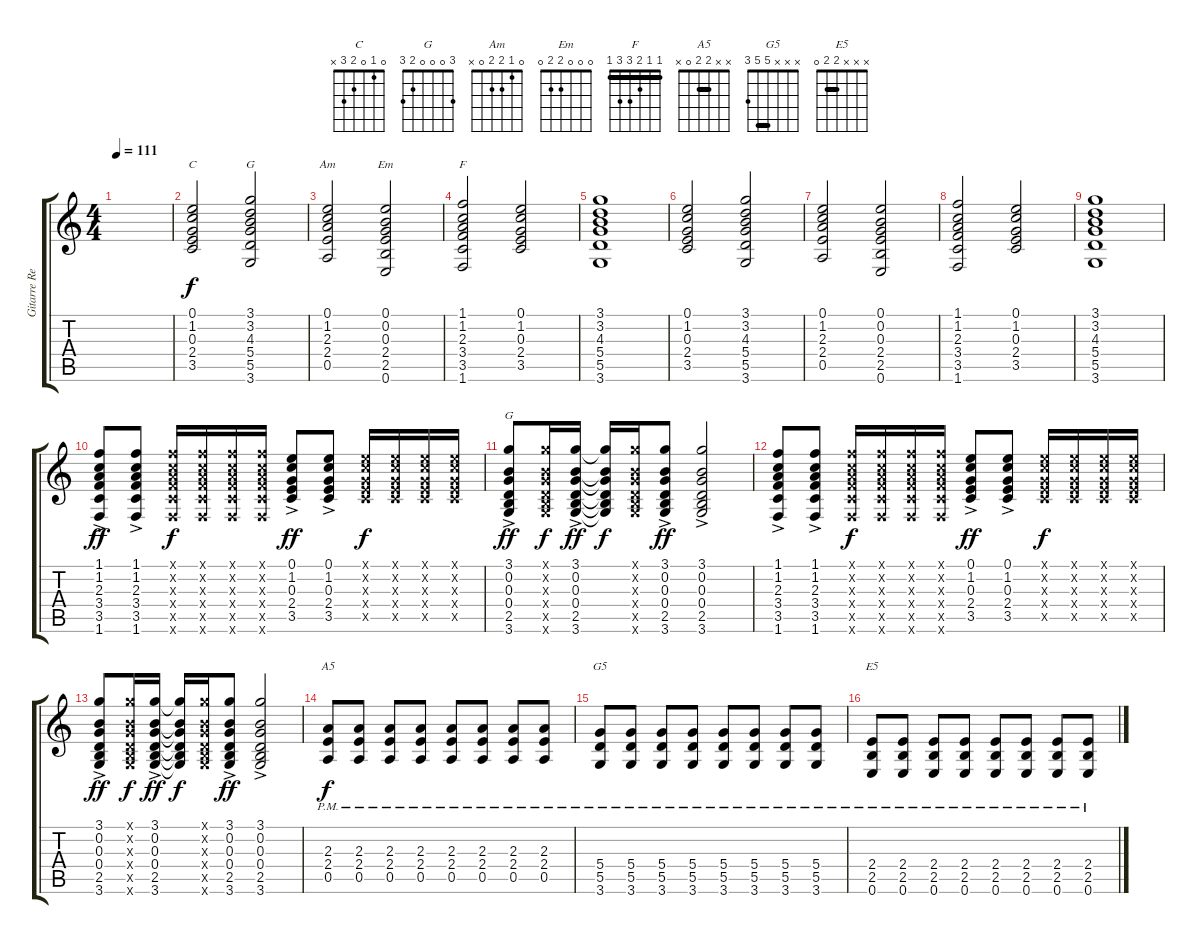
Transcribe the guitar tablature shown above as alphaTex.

\track ("Gitarre Refrain" "Gitarre Re") {solo instrument overdrivenguitar}
\staff {score tabs}
\tuning (E4 B3 G3 D3 A2 E2) {hide}
\chord ("C" 0 1 0 2 3 x)
\chord ("G" 3 3 4 5 5 3) {barre 3}
\chord ("Am" 0 1 2 2 0 x)
\chord ("Em" 0 0 0 2 2 0)
\chord ("F" 1 1 2 3 3 1) {barre 1}
\chord ("G" 3 0 0 0 2 3)
\chord ("A5" x x 2 2 0 x) {barre 2}
\chord ("G5" x x x 5 5 3) {barre 5}
\chord ("E5" x x x 2 2 0) {barre 2}
\ts (4 4)
\tempo 111
\clef g2
\ks c
|
(0.1 1.2 0.3 2.4 3.5).2{ch "C"} (3.1 3.2 4.3 5.4 5.5 3.6).2{ch "G"} |
(0.1 1.2 2.3 2.4 0.5).2{ch "Am"} (0.1 0.2 0.3 2.4 2.5 0.6).2{ch "Em"} |
(1.1 1.2 2.3 3.4 3.5 1.6).2{ch "F"} (0.1 1.2 0.3 2.4 3.5).2 |
(3.1 3.2 4.3 5.4 5.5 3.6).1 |
(0.1 1.2 0.3 2.4 3.5).2 (3.1 3.2 4.3 5.4 5.5 3.6).2 |
(0.1 1.2 2.3 2.4 0.5).2 (0.1 0.2 0.3 2.4 2.5 0.6).2 |
(1.1 1.2 2.3 3.4 3.5 1.6).2 (0.1 1.2 0.3 2.4 3.5).2 |
(3.1 3.2 4.3 5.4 5.5 3.6).1 |
(1.1{ac} 1.2{ac} 2.3{ac} 3.4{ac} 3.5{ac} 1.6{ac}).8{dy ff} (1.1{ac} 1.2{ac} 2.3{ac} 3.4{ac} 3.5{ac} 1.6{ac}).8 (1.1{x} 1.2{x} 2.3{x} 3.4{x} 3.5{x} 1.6{x}).16{dy f} (1.1{x} 1.2{x} 2.3{x} 3.4{x} 3.5{x} 1.6{x}).16 (1.1{x} 1.2{x} 2.3{x} 3.4{x} 3.5{x} 1.6{x}).16 (1.1{x} 1.2{x} 2.3{x} 3.4{x} 3.5{x} 1.6{x}).16 (0.1{ac} 1.2{ac} 0.3{ac} 2.4{ac} 3.5{ac}).8{dy ff} (0.1{ac} 1.2{ac} 0.3{ac} 2.4{ac} 3.5{ac}).8 (0.1{x} 1.2{x} 0.3{x} 2.4{x} 3.5{x}).16{dy f} (0.1{x} 1.2{x} 0.3{x} 2.4{x} 3.5{x}).16 (0.1{x} 1.2{x} 0.3{x} 2.4{x} 3.5{x}).16 (0.1{x} 1.2{x} 0.3{x} 2.4{x} 3.5{x}).16 |
(3.1{ac} 0.2{ac} 0.3{ac} 0.4{ac} 2.5{ac} 3.6{ac}).8{ch "G" dy ff} (3.1{x} 0.2{x} 0.3{x} 0.4{x} 2.5{x} 3.6{x}).16{dy f} (3.1{ac} 0.2{ac} 0.3{ac} 0.4{ac} 2.5{ac} 3.6{ac}).16{dy ff} (3.1{t} 0.2{t} 0.3{t} 0.4{t} 2.5{t} 3.6{t}).16{dy f} (3.1{x} 0.2{x} 0.3{x} 0.4{x} 2.5{x} 3.6{x}).16 (3.1{ac} 0.2{ac} 0.3{ac} 0.4{ac} 2.5{ac} 3.6{ac}).8{dy ff} (3.1{ac} 0.2{ac} 0.3{ac} 0.4{ac} 2.5{ac} 3.6{ac}).2 |
(1.1{ac} 1.2{ac} 2.3{ac} 3.4{ac} 3.5{ac} 1.6{ac}).8 (1.1{ac} 1.2{ac} 2.3{ac} 3.4{ac} 3.5{ac} 1.6{ac}).8 (1.1{x} 1.2{x} 2.3{x} 3.4{x} 3.5{x} 1.6{x}).16{dy f} (1.1{x} 1.2{x} 2.3{x} 3.4{x} 3.5{x} 1.6{x}).16 (1.1{x} 1.2{x} 2.3{x} 3.4{x} 3.5{x} 1.6{x}).16 (1.1{x} 1.2{x} 2.3{x} 3.4{x} 3.5{x} 1.6{x}).16 (0.1{ac} 1.2{ac} 0.3{ac} 2.4{ac} 3.5{ac}).8{dy ff} (0.1{ac} 1.2{ac} 0.3{ac} 2.4{ac} 3.5{ac}).8 (0.1{x} 1.2{x} 0.3{x} 2.4{x} 3.5{x}).16{dy f} (0.1{x} 1.2{x} 0.3{x} 2.4{x} 3.5{x}).16 (0.1{x} 1.2{x} 0.3{x} 2.4{x} 3.5{x}).16 (0.1{x} 1.2{x} 0.3{x} 2.4{x} 3.5{x}).16 |
(3.1{ac} 0.2{ac} 0.3{ac} 0.4{ac} 2.5{ac} 3.6{ac}).8{dy ff} (3.1{x} 0.2{x} 0.3{x} 0.4{x} 2.5{x} 3.6{x}).16{dy f} (3.1{ac} 0.2{ac} 0.3{ac} 0.4{ac} 2.5{ac} 3.6{ac}).16{dy ff} (3.1{t} 0.2{t} 0.3{t} 0.4{t} 2.5{t} 3.6{t}).16{dy f} (3.1{x} 0.2{x} 0.3{x} 0.4{x} 2.5{x} 3.6{x}).16 (3.1{ac} 0.2{ac} 0.3{ac} 0.4{ac} 2.5{ac} 3.6{ac}).8{dy ff} (3.1{ac} 0.2{ac} 0.3{ac} 0.4{ac} 2.5{ac} 3.6{ac}).2 |
(2.3{pm} 2.4{pm} 0.5{pm}).8{ch "A5" dy f} (2.3{pm} 2.4{pm} 0.5{pm}).8 (2.3{pm} 2.4{pm} 0.5{pm}).8 (2.3{pm} 2.4{pm} 0.5{pm}).8 (2.3{pm} 2.4{pm} 0.5{pm}).8 (2.3{pm} 2.4{pm} 0.5{pm}).8 (2.3{pm} 2.4{pm} 0.5{pm}).8 (2.3{pm} 2.4{pm} 0.5{pm}).8 |
(5.4{pm} 5.5{pm} 3.6{pm}).8{ch "G5"} (5.4{pm} 5.5{pm} 3.6{pm}).8 (5.4{pm} 5.5{pm} 3.6{pm}).8 (5.4{pm} 5.5{pm} 3.6{pm}).8 (5.4{pm} 5.5{pm} 3.6{pm}).8 (5.4{pm} 5.5{pm} 3.6{pm}).8 (5.4{pm} 5.5{pm} 3.6{pm}).8 (5.4{pm} 5.5{pm} 3.6{pm}).8 |
(2.4{pm} 2.5{pm} 0.6{pm}).8{ch "E5"} (2.4{pm} 2.5{pm} 0.6{pm}).8 (2.4{pm} 2.5{pm} 0.6{pm}).8 (2.4{pm} 2.5{pm} 0.6{pm}).8 (2.4{pm} 2.5{pm} 0.6{pm}).8 (2.4{pm} 2.5{pm} 0.6{pm}).8 (2.4{pm} 2.5{pm} 0.6{pm}).8 (2.4{pm} 2.5{pm} 0.6{pm}).8
